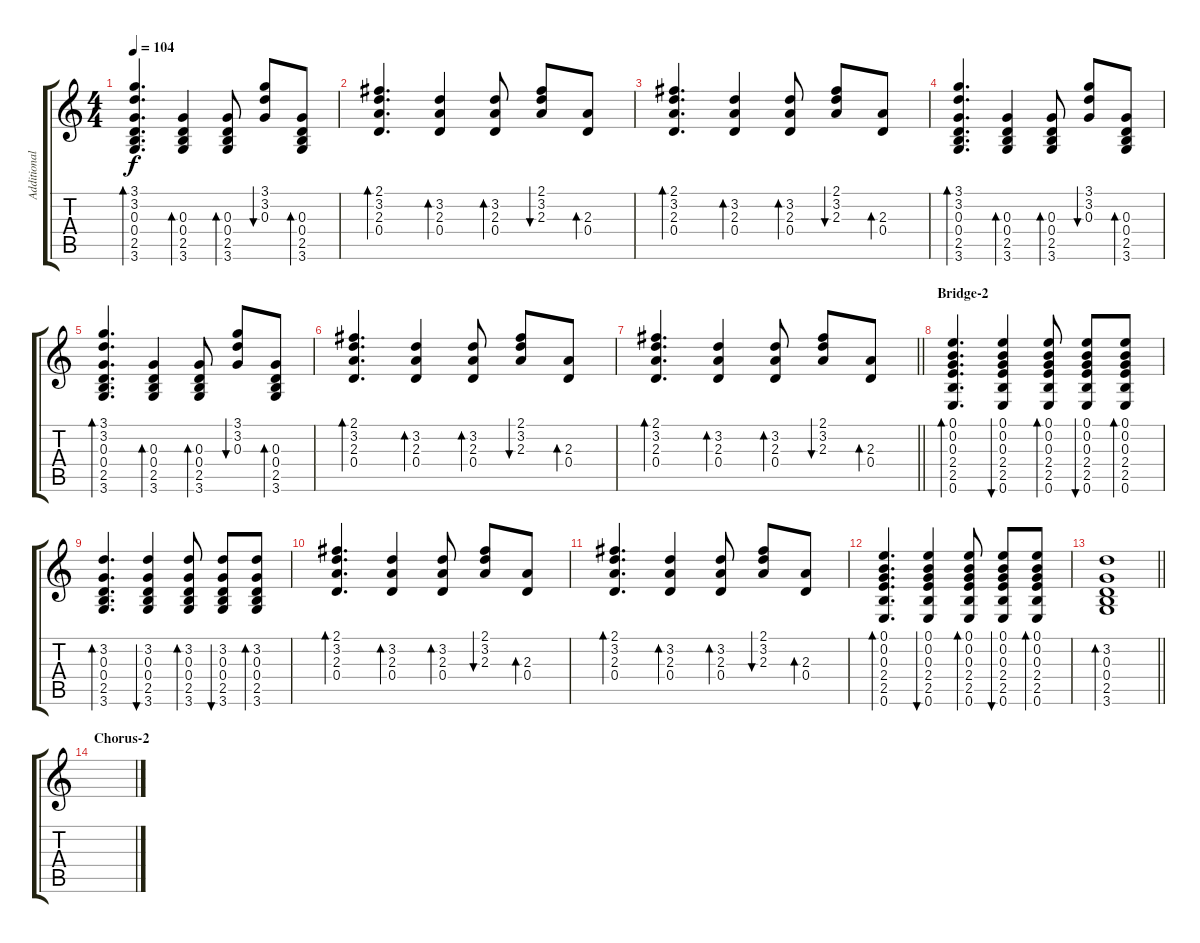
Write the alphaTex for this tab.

\track ("Additional Rythme" "Additional") {instrument acousticguitarsteel}
\staff {score tabs}
\tuning (E4 B3 G3 D3 A2 E2) {hide}
\ts (4 4)
\tempo 104
\clef g2
\ks c
(3.1 3.2 0.3 0.4 2.5 3.6).4{d bd 120 dy f} (0.3 0.4 2.5 3.6).4{bd 120} (0.3 0.4 2.5 3.6).8{bd 120} (3.1 3.2 0.3).8{bu 120} (0.3 0.4 2.5 3.6).8{bd 120} |
(2.1 3.2 2.3 0.4).4{d bd 120} (3.2 2.3 0.4).4{bd 120} (3.2 2.3 0.4).8{bd 120} (2.1 3.2 2.3).8{bu 120} (2.3 0.4).8{bd 120} |
(2.1 3.2 2.3 0.4).4{d bd 120} (3.2 2.3 0.4).4{bd 120} (3.2 2.3 0.4).8{bd 120} (2.1 3.2 2.3).8{bu 120} (2.3 0.4).8{bd 120} |
(3.1 3.2 0.3 0.4 2.5 3.6).4{d bd 120} (0.3 0.4 2.5 3.6).4{bd 120} (0.3 0.4 2.5 3.6).8{bd 120} (3.1 3.2 0.3).8{bu 120} (0.3 0.4 2.5 3.6).8{bd 120} |
(3.1 3.2 0.3 0.4 2.5 3.6).4{d bd 120} (0.3 0.4 2.5 3.6).4{bd 120} (0.3 0.4 2.5 3.6).8{bd 120} (3.1 3.2 0.3).8{bu 120} (0.3 0.4 2.5 3.6).8{bd 120} |
(2.1 3.2 2.3 0.4).4{d bd 120} (3.2 2.3 0.4).4{bd 120} (3.2 2.3 0.4).8{bd 120} (2.1 3.2 2.3).8{bu 120} (2.3 0.4).8{bd 120} |
\barLineRight lightlight
(2.1 3.2 2.3 0.4).4{d bd 120} (3.2 2.3 0.4).4{bd 120} (3.2 2.3 0.4).8{bd 120} (2.1 3.2 2.3).8{bu 120} (2.3 0.4).8{bd 120} |
\section ("" "Bridge-2")
(0.1 0.2 0.3 2.4 2.5 0.6).4{d bd 60} (0.1 0.2 0.3 2.4 2.5 0.6).4{bu 60} (0.1 0.2 0.3 2.4 2.5 0.6).8{bd 30} (0.1 0.2 0.3 2.4 2.5 0.6).8{bu 240} (0.1 0.2 0.3 2.4 2.5 0.6).8{bd 30} |
(3.2 0.3 0.4 2.5 3.6).4{d bd 60} (3.2 0.3 0.4 2.5 3.6).4{bu 60} (3.2 0.3 0.4 2.5 3.6).8{bd 30} (3.2 0.3 0.4 2.5 3.6).8{bu 240} (3.2 0.3 0.4 2.5 3.6).8{bd 30} |
(2.1 3.2 2.3 0.4).4{d bd 120} (3.2 2.3 0.4).4{bd 120} (3.2 2.3 0.4).8{bd 120} (2.1 3.2 2.3).8{bu 120} (2.3 0.4).8{bd 120} |
(2.1 3.2 2.3 0.4).4{d bd 120} (3.2 2.3 0.4).4{bd 120} (3.2 2.3 0.4).8{bd 120} (2.1 3.2 2.3).8{bu 120} (2.3 0.4).8{bd 120} |
(0.1 0.2 0.3 2.4 2.5 0.6).4{d bd 60} (0.1 0.2 0.3 2.4 2.5 0.6).4{bu 60} (0.1 0.2 0.3 2.4 2.5 0.6).8{bd 30} (0.1 0.2 0.3 2.4 2.5 0.6).8{bu 240} (0.1 0.2 0.3 2.4 2.5 0.6).8{bd 30} |
\barLineRight lightlight
(3.2 0.3 0.4 2.5 3.6).1{bd 60} |
\section ("" "Chorus-2")
